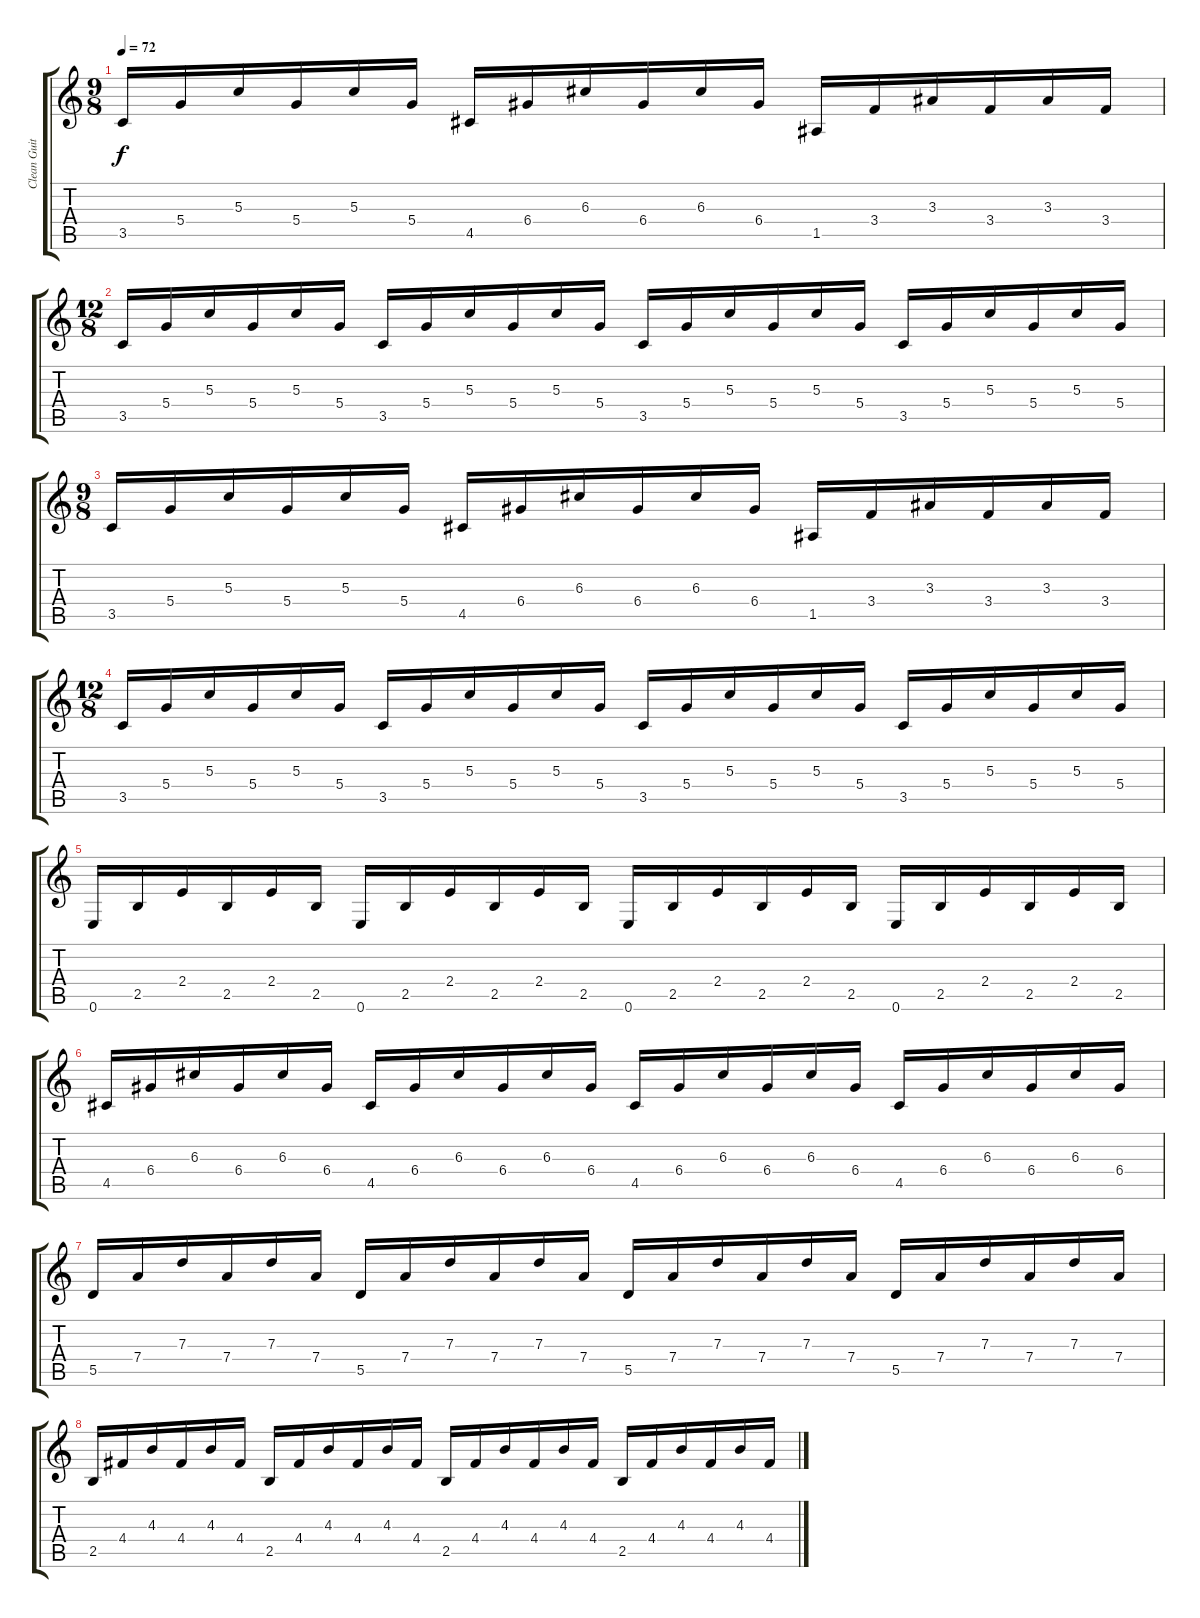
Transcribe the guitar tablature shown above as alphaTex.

\track ("Clean Guitar 1" "Clean Guit") {instrument electricguitarclean}
\staff {score tabs}
\tuning (E4 B3 G3 D3 A2 E2) {hide}
\ts (9 8)
\tempo 72
\clef g2
\ks c
3.5.16{dy f} 5.4.16 5.3.16 5.4.16 5.3.16 5.4.16 4.5.16 6.4.16 6.3.16 6.4.16 6.3.16 6.4.16 1.5.16 3.4.16 3.3.16 3.4.16 3.3.16 3.4.16 |
\ts (12 8)
3.5.16 5.4.16 5.3.16 5.4.16 5.3.16 5.4.16 3.5.16 5.4.16 5.3.16 5.4.16 5.3.16 5.4.16 3.5.16 5.4.16 5.3.16 5.4.16 5.3.16 5.4.16 3.5.16 5.4.16 5.3.16 5.4.16 5.3.16 5.4.16 |
\ts (9 8)
3.5.16 5.4.16 5.3.16 5.4.16 5.3.16 5.4.16 4.5.16 6.4.16 6.3.16 6.4.16 6.3.16 6.4.16 1.5.16 3.4.16 3.3.16 3.4.16 3.3.16 3.4.16 |
\ts (12 8)
3.5.16 5.4.16 5.3.16 5.4.16 5.3.16 5.4.16 3.5.16 5.4.16 5.3.16 5.4.16 5.3.16 5.4.16 3.5.16 5.4.16 5.3.16 5.4.16 5.3.16 5.4.16 3.5.16 5.4.16 5.3.16 5.4.16 5.3.16 5.4.16 |
0.6.16 2.5.16 2.4.16 2.5.16 2.4.16 2.5.16 0.6.16 2.5.16 2.4.16 2.5.16 2.4.16 2.5.16 0.6.16 2.5.16 2.4.16 2.5.16 2.4.16 2.5.16 0.6.16 2.5.16 2.4.16 2.5.16 2.4.16 2.5.16 |
4.5.16 6.4.16 6.3.16 6.4.16 6.3.16 6.4.16 4.5.16 6.4.16 6.3.16 6.4.16 6.3.16 6.4.16 4.5.16 6.4.16 6.3.16 6.4.16 6.3.16 6.4.16 4.5.16 6.4.16 6.3.16 6.4.16 6.3.16 6.4.16 |
5.5.16 7.4.16 7.3.16 7.4.16 7.3.16 7.4.16 5.5.16 7.4.16 7.3.16 7.4.16 7.3.16 7.4.16 5.5.16 7.4.16 7.3.16 7.4.16 7.3.16 7.4.16 5.5.16 7.4.16 7.3.16 7.4.16 7.3.16 7.4.16 |
2.5.16 4.4.16 4.3.16 4.4.16 4.3.16 4.4.16 2.5.16 4.4.16 4.3.16 4.4.16 4.3.16 4.4.16 2.5.16 4.4.16 4.3.16 4.4.16 4.3.16 4.4.16 2.5.16 4.4.16 4.3.16 4.4.16 4.3.16 4.4.16
